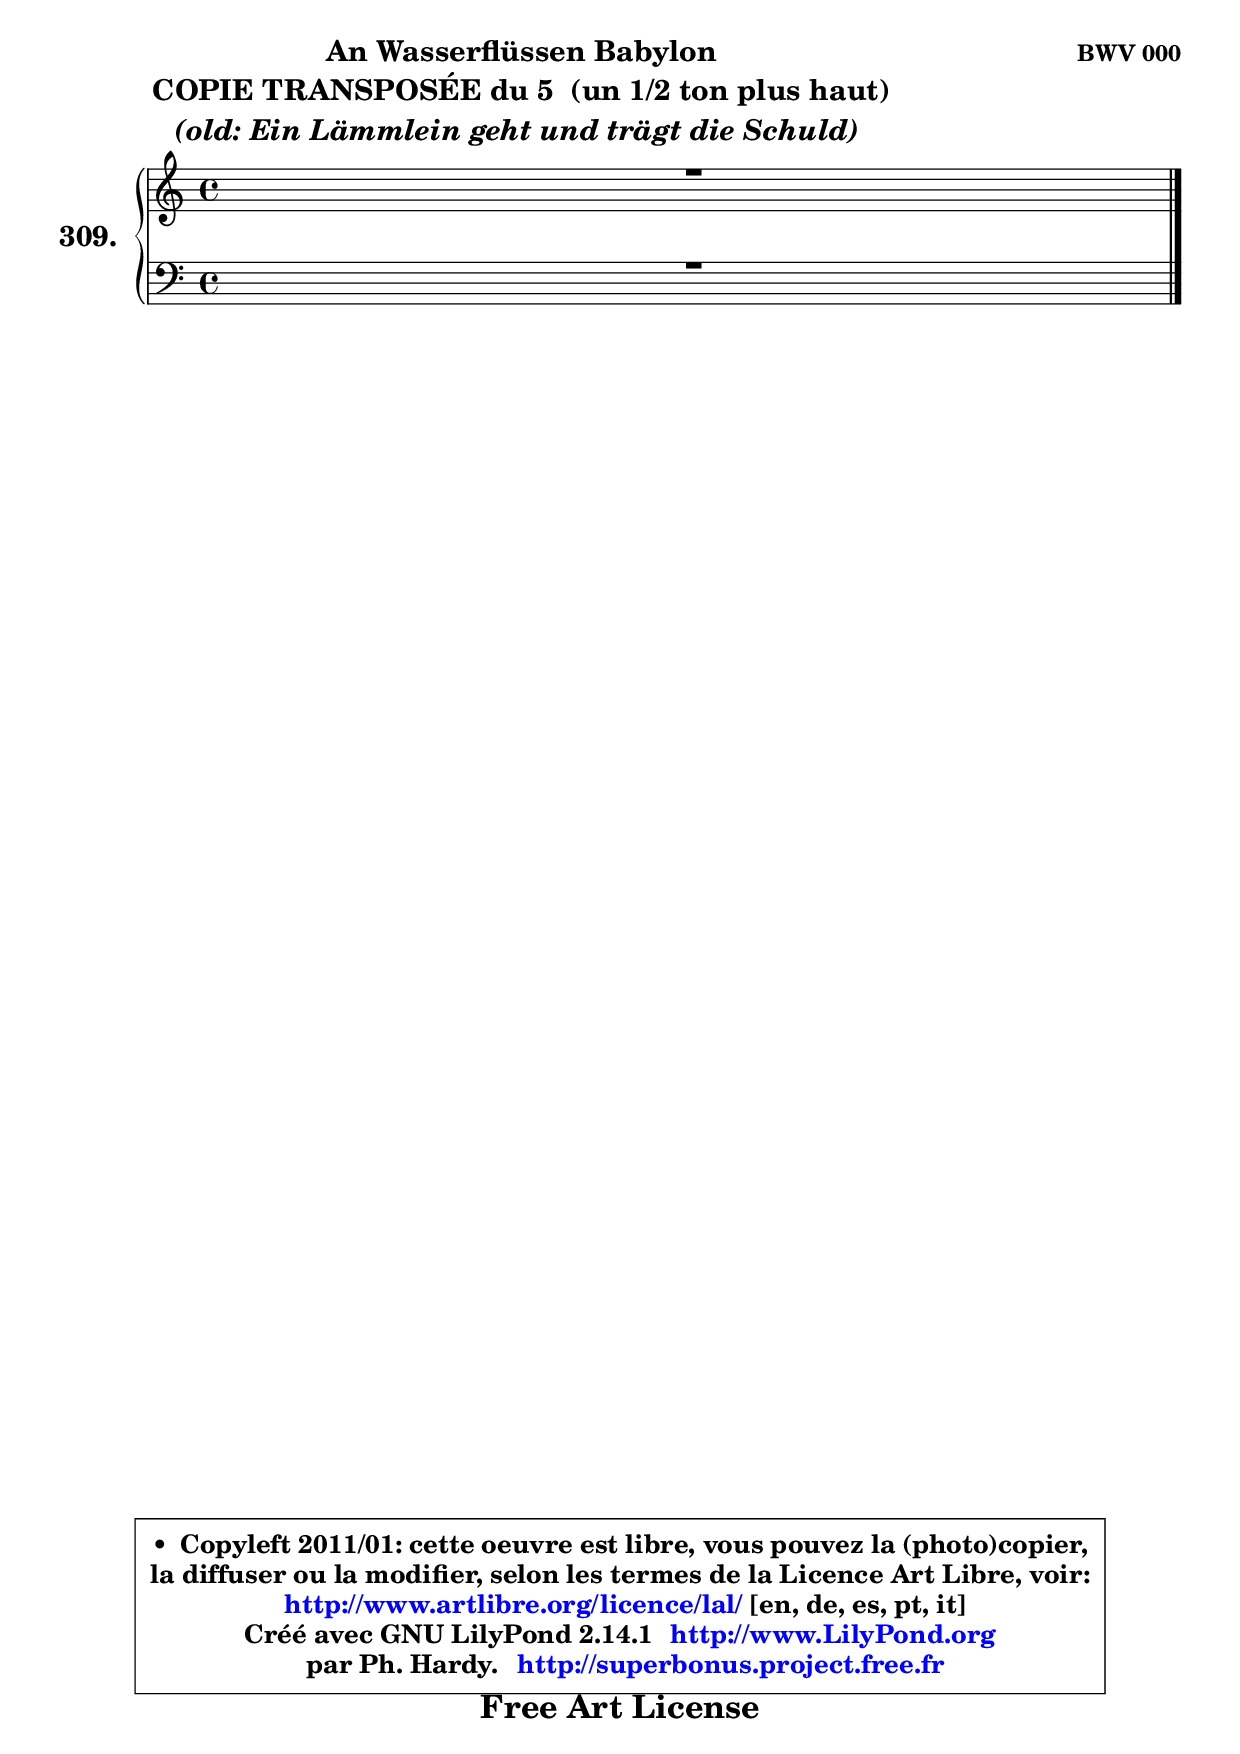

\version "2.14.1"

    \paper {
%	system-system-spacing #'padding = #0.1
%	score-system-spacing #'padding = #0.1
%	ragged-bottom = ##f
%	ragged-last-bottom = ##f
	ragged-right = ##f
	}

    \header {
      opus = \markup { \bold "BWV 000" }
      piece = \markup { \hspace #9 \fontsize #2 \bold \column \center-align { \line { "An Wasserflüssen Babylon" }
                                  \line { "COPIE TRANSPOSÉE du 5  (un 1/2 ton plus haut)" }
                                  \line { \italic "(old: Ein Lämmlein geht und trägt die Schuld) " }
                              } }
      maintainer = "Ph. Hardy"
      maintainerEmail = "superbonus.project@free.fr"
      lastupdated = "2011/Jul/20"
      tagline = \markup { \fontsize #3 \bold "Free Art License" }
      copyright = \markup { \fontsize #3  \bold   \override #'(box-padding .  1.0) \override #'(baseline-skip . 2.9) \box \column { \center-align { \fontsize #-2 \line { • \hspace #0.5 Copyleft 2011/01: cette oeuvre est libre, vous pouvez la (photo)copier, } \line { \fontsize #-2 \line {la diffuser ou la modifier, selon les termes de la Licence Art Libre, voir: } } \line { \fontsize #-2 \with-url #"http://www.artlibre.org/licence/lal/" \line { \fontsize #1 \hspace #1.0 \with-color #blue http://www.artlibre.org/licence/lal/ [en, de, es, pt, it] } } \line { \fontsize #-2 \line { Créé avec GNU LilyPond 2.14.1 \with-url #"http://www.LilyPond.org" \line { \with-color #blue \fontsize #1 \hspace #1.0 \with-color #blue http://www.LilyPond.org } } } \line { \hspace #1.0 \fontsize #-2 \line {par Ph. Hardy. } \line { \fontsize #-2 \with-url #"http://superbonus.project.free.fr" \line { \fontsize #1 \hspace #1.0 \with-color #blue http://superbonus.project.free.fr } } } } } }

	  }

  guidemidi = {
	\tempo 4 = 78

	}

  upper = {
	\time 4/4
	\key c \major
	\clef treble
	\voiceOne
	<< { 
	% SOPRANO
	\set Voice.midiInstrument = "acoustic grand"
	\relative c' {
	R1 |
\break
        \bar "|."
	} % fin de relative
	}

	\context Voice="1" { \voiceTwo 
	% ALTO
	\set Voice.midiInstrument = "acoustic grand"
	\relative c' {
	
        \bar "|."
	} % fin de relative
	\oneVoice
	} >>
	}

    lower = {
	\time 4/4
	\key c \major
	\clef bass
	\voiceOne
	<< { 
	% TENOR
	\set Voice.midiInstrument = "acoustic grand"
	\relative c' {
	R1 |
\break
        \bar "|."
	} % fin de relative
	}
	\context Voice="1" { \voiceTwo 
	% BASS
	\set Voice.midiInstrument = "acoustic grand"
	\relative c {
        
        \bar "|."
	} % fin de relative
	\oneVoice
	} >>
	}


    \score { 

	\new PianoStaff <<
	\set PianoStaff.instrumentName = \markup { \bold \huge "309." }
	\new Staff = "upper" \upper
	\new Staff = "lower" \lower
	>>

    \layout {
%	ragged-last = ##f
	   }

         } % fin de score

  \score {
    \unfoldRepeats { << \guidemidi \upper \lower >> }
    \midi {
    \context {
     \Staff
      \remove "Staff_performer"
               }

     \context {
      \Voice
       \consists "Staff_performer"
                }

     \context { 
      \Score
      tempoWholesPerMinute = #(ly:make-moment 78 4)
		}
	    }
	}

